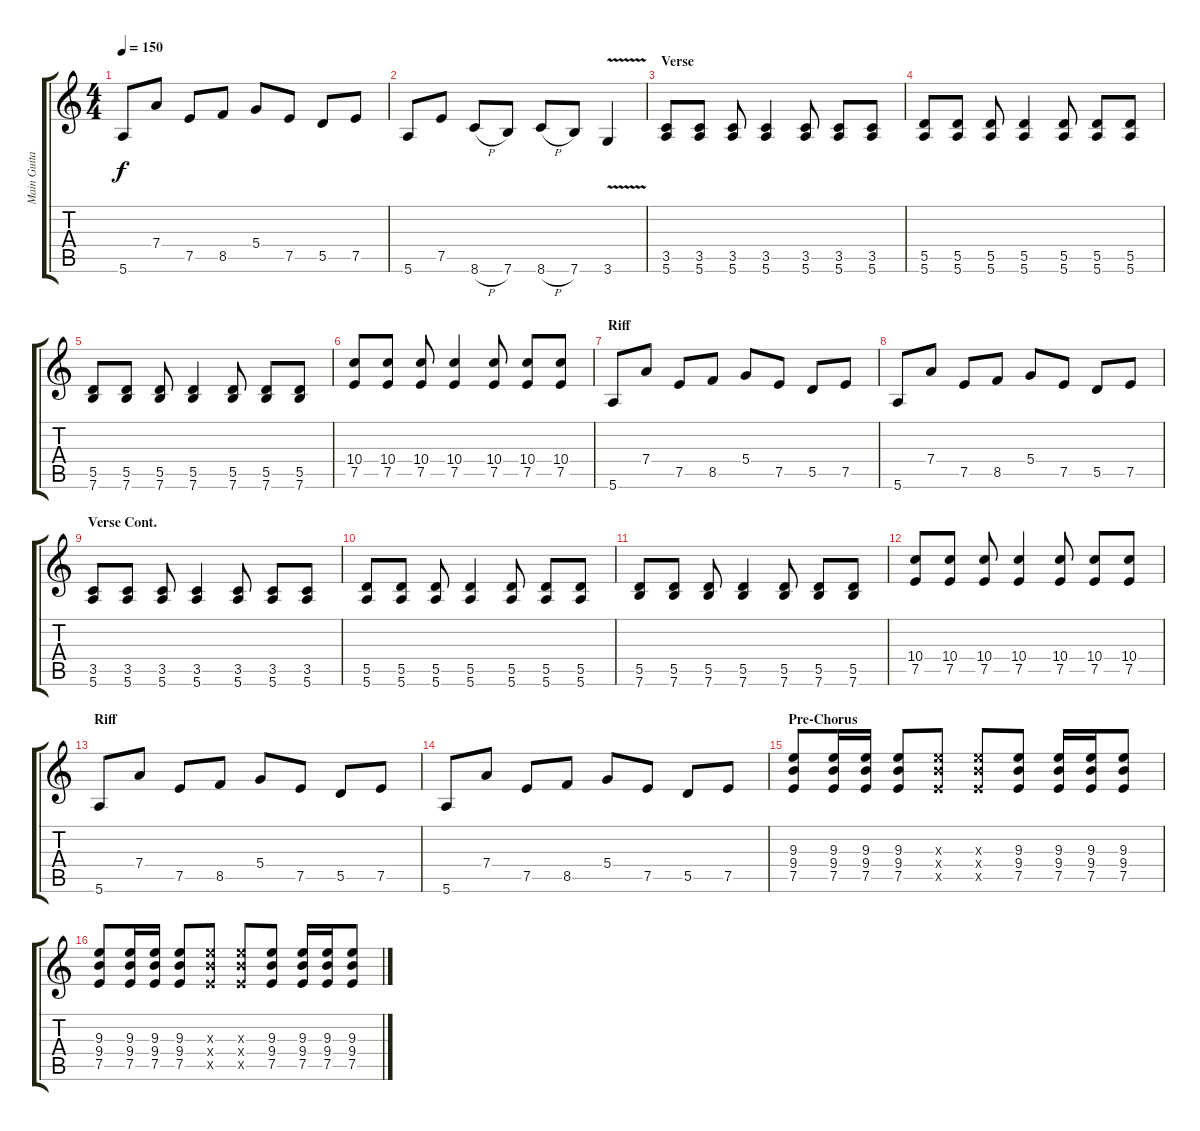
\track ("Main Guitar" "Main Guita") {instrument overdrivenguitar}
\staff {score tabs}
\tuning (E4 B3 G3 D3 A2 E2) {hide}
\ts (4 4)
\tempo 150
\clef g2
\ks c
5.6.8{dy f} 7.4.8 7.5.8 8.5.8 5.4.8 7.5.8 5.5.8 7.5.8 |
5.6.8 7.5.8 8.6{h}.8 7.6.8 8.6{h}.8 7.6.8 3.6{v}.4 |
\section ("" "Verse")
(3.5 5.6).8{balance 8} (3.5 5.6).8 (3.5 5.6).8 (3.5 5.6).4 (3.5 5.6).8 (3.5 5.6).8 (3.5 5.6).8 |
(5.5 5.6).8 (5.5 5.6).8 (5.5 5.6).8 (5.5 5.6).4 (5.5 5.6).8 (5.5 5.6).8 (5.5 5.6).8 |
(5.5 7.6).8 (5.5 7.6).8 (5.5 7.6).8 (5.5 7.6).4 (5.5 7.6).8 (5.5 7.6).8 (5.5 7.6).8 |
(10.4 7.5).8 (10.4 7.5).8 (10.4 7.5).8 (10.4 7.5).4 (10.4 7.5).8 (10.4 7.5).8 (10.4 7.5).8 |
\section ("" "Riff")
5.6.8{balance 0} 7.4.8 7.5.8 8.5.8 5.4.8 7.5.8 5.5.8 7.5.8 |
5.6.8 7.4.8 7.5.8 8.5.8 5.4.8 7.5.8 5.5.8 7.5.8 |
\section ("" "Verse Cont.")
(3.5 5.6).8{balance 8} (3.5 5.6).8 (3.5 5.6).8 (3.5 5.6).4 (3.5 5.6).8 (3.5 5.6).8 (3.5 5.6).8 |
(5.5 5.6).8 (5.5 5.6).8 (5.5 5.6).8 (5.5 5.6).4 (5.5 5.6).8 (5.5 5.6).8 (5.5 5.6).8 |
(5.5 7.6).8 (5.5 7.6).8 (5.5 7.6).8 (5.5 7.6).4 (5.5 7.6).8 (5.5 7.6).8 (5.5 7.6).8 |
(10.4 7.5).8 (10.4 7.5).8 (10.4 7.5).8 (10.4 7.5).4 (10.4 7.5).8 (10.4 7.5).8 (10.4 7.5).8 |
\section ("" "Riff")
5.6.8{balance 0} 7.4.8 7.5.8 8.5.8 5.4.8 7.5.8 5.5.8 7.5.8 |
5.6.8 7.4.8 7.5.8 8.5.8 5.4.8 7.5.8 5.5.8 7.5.8 |
\section ("" "Pre-Chorus")
(9.3 9.4 7.5).8{balance 8} (9.3 9.4 7.5).16 (9.3 9.4 7.5).16 (9.3 9.4 7.5).8 (9.3{x} 9.4{x} 7.5{x}).8 (9.3{x} 9.4{x} 7.5{x}).8 (9.3 9.4 7.5).8 (9.3 9.4 7.5).16 (9.3 9.4 7.5).16 (9.3 9.4 7.5).8 |
(9.3 9.4 7.5).8 (9.3 9.4 7.5).16 (9.3 9.4 7.5).16 (9.3 9.4 7.5).8 (9.3{x} 9.4{x} 7.5{x}).8 (9.3{x} 9.4{x} 7.5{x}).8 (9.3 9.4 7.5).8 (9.3 9.4 7.5).16 (9.3 9.4 7.5).16 (9.3 9.4 7.5).8
